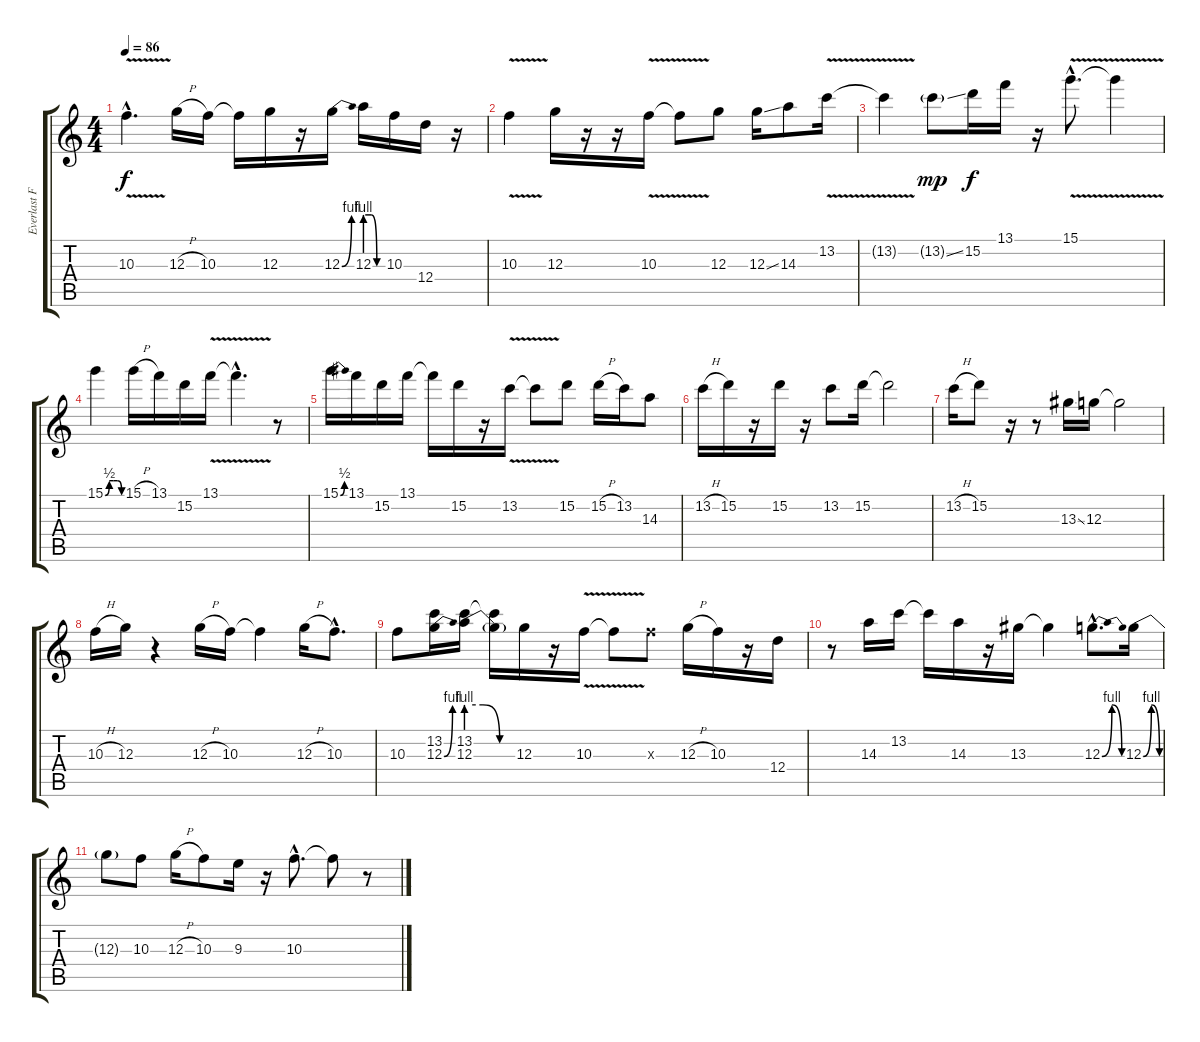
\track ("Everlast Fills" "Everlast F") {instrument acousticguitarsteel}
\staff {score tabs}
\tuning (E4 B3 G3 D3 A2 E2) {hide}
\ts (4 4)
\tempo 86
\clef g2
\ks c
10.3{v hac}.4{d dy f} 12.3{h}.16 10.3.16 10.3{t}.16 12.3.16 r.16 12.3{be (bend 0 0 60 4)}.16 12.3{be (custom 0 4 20 4 40 0 60 0)}.16 10.3.16 12.4.16 r.16 |
10.3{v}.4 12.3.16 r.16 r.16 10.3{v}.16 10.3{t}.8 12.3.8 12.3{ss}.16 14.3.8 13.2{v}.16 |
13.2{t}.4 13.2{ss g}.8{dy mp} 15.2.16{dy f} 13.1.16 r.16 15.1{v hac}.8{d} 15.1{t}.4 |
15.1{be (custom 0 0 15 2 30 2 45 2 60 0)}.4 15.1{h}.16 13.1.16 15.2.16 13.1{v}.16 13.1{hac t}.4{d} r.8 |
15.1{be (bend 0 0 60 2)}.16 13.1.16 15.2.16 13.1.16 13.1{t}.16 15.2.16 r.16 13.2{v}.16 13.2{t}.8 15.2.8 15.2{h}.16 13.2.16 14.3.8 |
13.2{h}.16 15.2.16 r.16 15.2.16 r.16 13.2.8 15.2.16 15.2{t}.2 |
13.2{h}.16 15.2.8 r.16 r.8 13.3{ss}.16 12.3.16 12.3{t}.2 |
10.3{h}.16 12.3.16 r.4 12.3{h}.16 10.3.16 10.3{t}.4 12.3{h}.16 10.3{hac}.8{d} |
10.3.8 (13.2 12.3{be (bend 0 0 60 4)}).16 (13.2 12.3{be (custom 0 4 20 4 40 0 60 0)}).16 (13.2{t} 12.3{t}).16 12.3.16 r.16 10.3{v}.16 10.3{t}.8 10.3{x}.8 12.3{h}.16 10.3.16 r.16 12.4.16 |
r.8 14.3.16 13.2.16 13.2{t}.16 14.3.16 r.16 13.3.16 13.3{t}.4 12.3{be (bendrelease 0 0 30 4 30 4 60 0) hac}.8{d} 12.3{be (bendrelease 0 0 30 4 30 4 60 0)}.16 |
12.3{t}.8 10.3.8 12.3{h}.16 10.3.8 9.3.16 r.16 10.3{hac}.8{d} 10.3{t}.8 r.8
